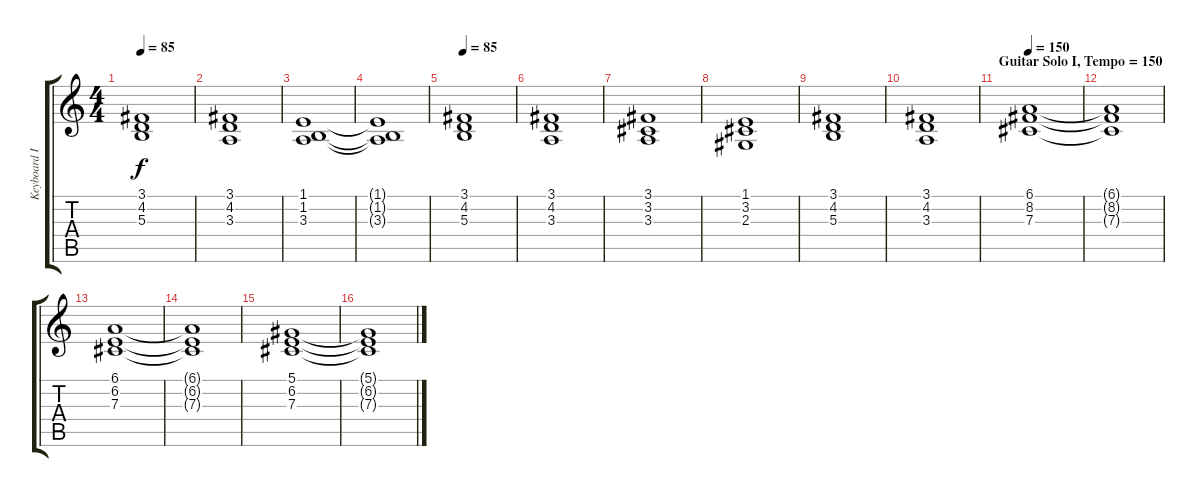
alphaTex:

\track ("Keyboard I" "Keyboard I") {instrument pad2warm}
\staff {score tabs}
\tuning (Eb4 Bb3 Gb3 Db3 Ab2 Eb2) {hide}
\ts (4 4)
\tempo 85
\clef g2
\ks c
(3.1 4.2 5.3).1{dy f} |
(3.1 4.2 3.3).1 |
(1.1 1.2 3.3).1 |
(1.1{t} 1.2{t} 3.3{t}).1 |
\tempo 85
(3.1 4.2 5.3).1 |
(3.1 4.2 3.3).1 |
(3.1 3.2 3.3).1 |
(1.1 3.2 2.3).1 |
(3.1 4.2 5.3).1 |
(3.1 4.2 3.3).1 |
\section ("" "Guitar Solo I, Tempo = 150")
\tempo 150
(6.1 8.2 7.3).1 |
(6.1{t} 8.2{t} 7.3{t}).1 |
(6.1 6.2 7.3).1 |
(6.1{t} 6.2{t} 7.3{t}).1 |
(5.1 6.2 7.3).1 |
(5.1{t} 6.2{t} 7.3{t}).1
